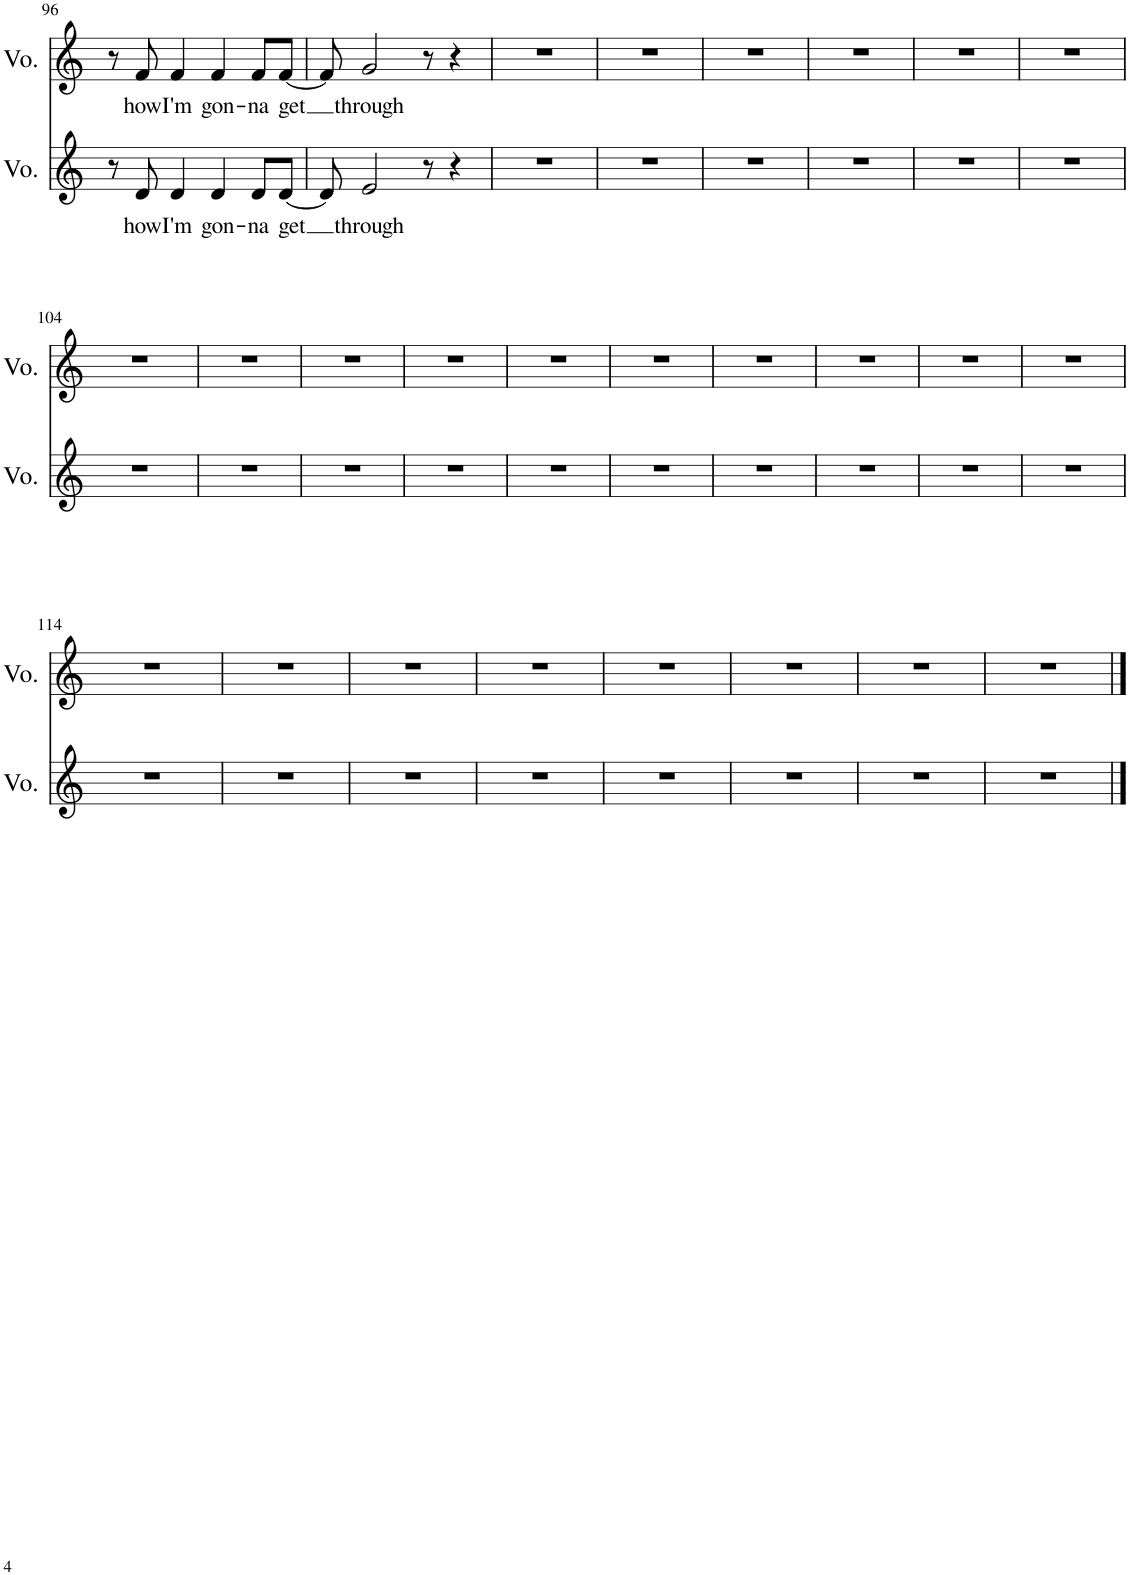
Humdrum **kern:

**kern	**text	**kern	**text
*part2	*part2	*part1	*part1
*staff2	*staff2	*staff1	*staff1
*I"Voice	*	*I"Voice	*
*I'Vo.	*	*I'Vo.	*
!!LO:PB:g=z
*clefG2	*	*clefG2	*
*k[]	*	*k[]	*
*M4/4	*	*M4/4	*
=96	=96	=96	=96
8r	.	8r	.
!	!LO:LY:b	!	!LO:LY:b
8d/	how	8f/	how
!	!LO:LY:b	!	!LO:LY:b
4d/	I'm	4f/	I'm
!	!LO:LY:b	!	!LO:LY:b
4d/	gon-	4f/	gon-
!	!LO:LY:b	!	!LO:LY:b
8d/L	-na	8f/L	-na
!	!LO:LY:b	!	!LO:LY:b
[8d/J	get	[8f/J	get
=97	=97	=97	=97
8d/]	.	8f/]	.
!	!LO:LY:b	!	!LO:LY:b
2e/	through	2g/	through
8r	.	8r	.
4r	.	4r	.
=98	=98	=98	=98
1r	.	1r	.
=99	=99	=99	=99
1r	.	1r	.
=100	=100	=100	=100
1r	.	1r	.
=101	=101	=101	=101
1r	.	1r	.
=102	=102	=102	=102
1r	.	1r	.
=103	=103	=103	=103
1r	.	1r	.
!!LO:LB:g=z
=104	=104	=104	=104
1r	.	1r	.
=105	=105	=105	=105
1r	.	1r	.
=106	=106	=106	=106
1r	.	1r	.
=107	=107	=107	=107
1r	.	1r	.
=108	=108	=108	=108
1r	.	1r	.
=109	=109	=109	=109
1r	.	1r	.
=110	=110	=110	=110
1r	.	1r	.
=111	=111	=111	=111
1r	.	1r	.
=112	=112	=112	=112
1r	.	1r	.
=113	=113	=113	=113
1r	.	1r	.
!!LO:LB:g=z
=114	=114	=114	=114
1r	.	1r	.
=115	=115	=115	=115
1r	.	1r	.
=116	=116	=116	=116
1r	.	1r	.
=117	=117	=117	=117
1r	.	1r	.
=118	=118	=118	=118
1r	.	1r	.
=119	=119	=119	=119
1r	.	1r	.
=120	=120	=120	=120
1r	.	1r	.
=121	=121	=121	=121
1r	.	1r	.
==	==	==	==
*-	*-	*-	*-
